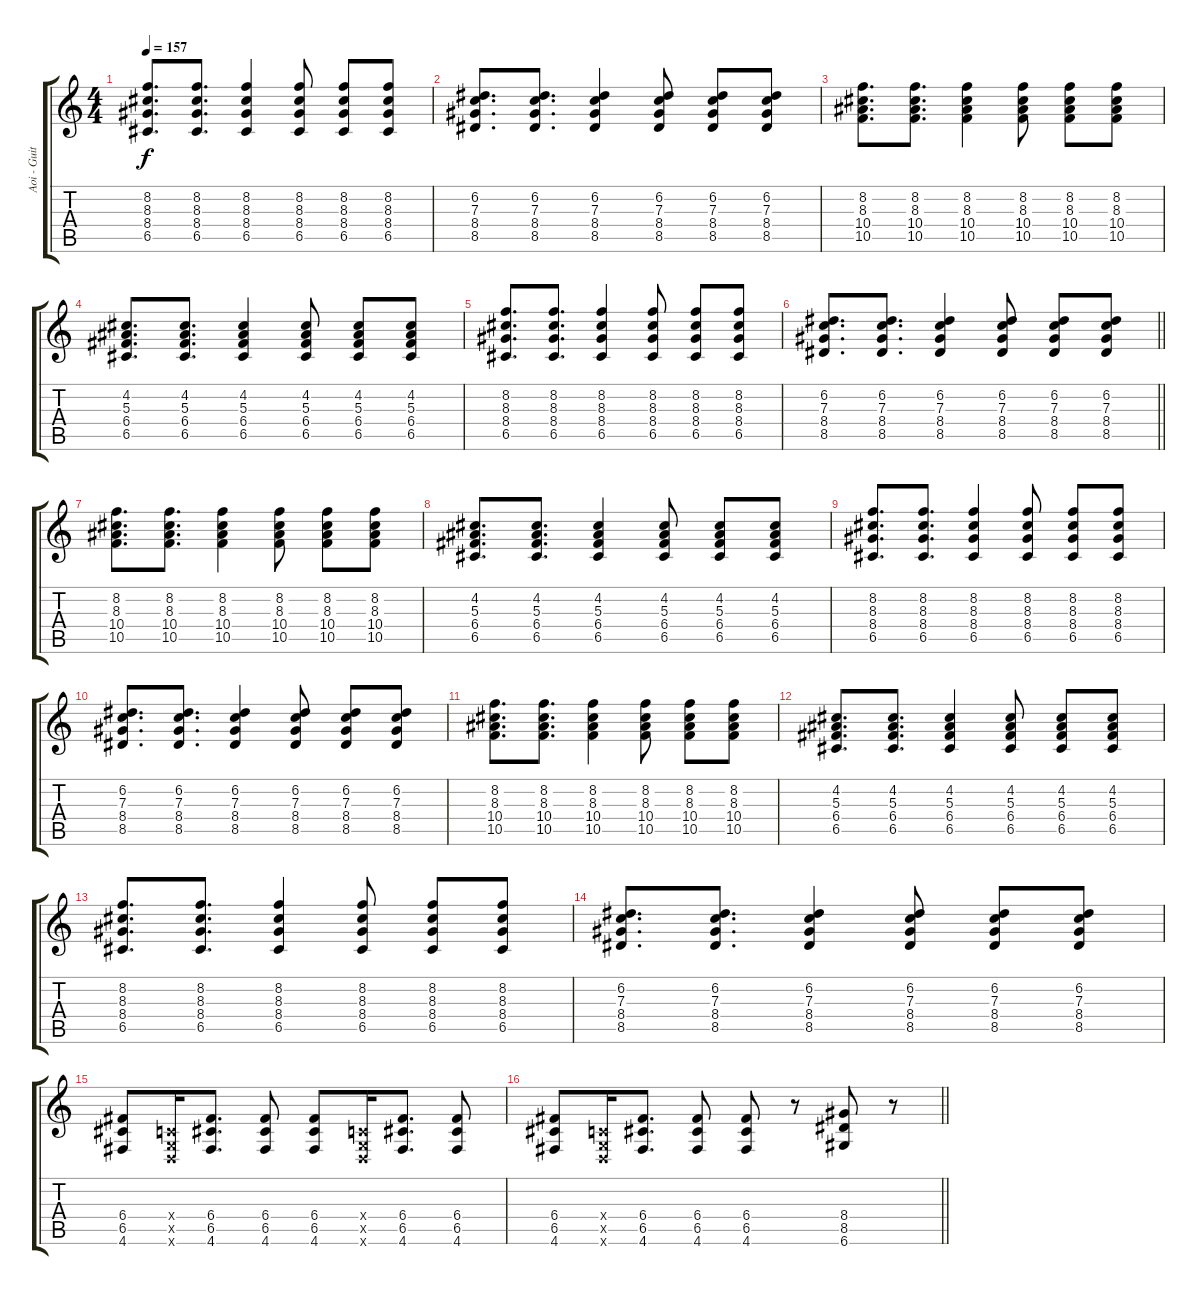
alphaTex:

\track ("Aoi - Guitar 2" "Aoi - Guit") {instrument overdrivenguitar}
\staff {score tabs}
\tuning (D4 A3 F3 C3 G2 D2) {hide}
\ts (4 4)
\tempo 157
\clef g2
\ks c
(8.2 8.3 8.4 6.5).8{d dy f} (8.2 8.3 8.4 6.5).8{d} (8.2 8.3 8.4 6.5).4 (8.2 8.3 8.4 6.5).8 (8.2 8.3 8.4 6.5).8 (8.2 8.3 8.4 6.5).8 |
(6.2 7.3 8.4 8.5).8{d} (6.2 7.3 8.4 8.5).8{d} (6.2 7.3 8.4 8.5).4 (6.2 7.3 8.4 8.5).8 (6.2 7.3 8.4 8.5).8 (6.2 7.3 8.4 8.5).8 |
(8.2 8.3 10.4 10.5).8{d} (8.2 8.3 10.4 10.5).8{d} (8.2 8.3 10.4 10.5).4 (8.2 8.3 10.4 10.5).8 (8.2 8.3 10.4 10.5).8 (8.2 8.3 10.4 10.5).8 |
(4.2 5.3 6.4 6.5).8{d} (4.2 5.3 6.4 6.5).8{d} (4.2 5.3 6.4 6.5).4 (4.2 5.3 6.4 6.5).8 (4.2 5.3 6.4 6.5).8 (4.2 5.3 6.4 6.5).8 |
(8.2 8.3 8.4 6.5).8{d} (8.2 8.3 8.4 6.5).8{d} (8.2 8.3 8.4 6.5).4 (8.2 8.3 8.4 6.5).8 (8.2 8.3 8.4 6.5).8 (8.2 8.3 8.4 6.5).8 |
\barLineRight lightlight
(6.2 7.3 8.4 8.5).8{d} (6.2 7.3 8.4 8.5).8{d} (6.2 7.3 8.4 8.5).4 (6.2 7.3 8.4 8.5).8 (6.2 7.3 8.4 8.5).8 (6.2 7.3 8.4 8.5).8 |
\section ("" "")
(8.2 8.3 10.4 10.5).8{d} (8.2 8.3 10.4 10.5).8{d} (8.2 8.3 10.4 10.5).4 (8.2 8.3 10.4 10.5).8 (8.2 8.3 10.4 10.5).8 (8.2 8.3 10.4 10.5).8 |
(4.2 5.3 6.4 6.5).8{d} (4.2 5.3 6.4 6.5).8{d} (4.2 5.3 6.4 6.5).4 (4.2 5.3 6.4 6.5).8 (4.2 5.3 6.4 6.5).8 (4.2 5.3 6.4 6.5).8 |
(8.2 8.3 8.4 6.5).8{d} (8.2 8.3 8.4 6.5).8{d} (8.2 8.3 8.4 6.5).4 (8.2 8.3 8.4 6.5).8 (8.2 8.3 8.4 6.5).8 (8.2 8.3 8.4 6.5).8 |
(6.2 7.3 8.4 8.5).8{d} (6.2 7.3 8.4 8.5).8{d} (6.2 7.3 8.4 8.5).4 (6.2 7.3 8.4 8.5).8 (6.2 7.3 8.4 8.5).8 (6.2 7.3 8.4 8.5).8 |
(8.2 8.3 10.4 10.5).8{d} (8.2 8.3 10.4 10.5).8{d} (8.2 8.3 10.4 10.5).4 (8.2 8.3 10.4 10.5).8 (8.2 8.3 10.4 10.5).8 (8.2 8.3 10.4 10.5).8 |
(4.2 5.3 6.4 6.5).8{d} (4.2 5.3 6.4 6.5).8{d} (4.2 5.3 6.4 6.5).4 (4.2 5.3 6.4 6.5).8 (4.2 5.3 6.4 6.5).8 (4.2 5.3 6.4 6.5).8 |
(8.2 8.3 8.4 6.5).8{d} (8.2 8.3 8.4 6.5).8{d} (8.2 8.3 8.4 6.5).4 (8.2 8.3 8.4 6.5).8 (8.2 8.3 8.4 6.5).8 (8.2 8.3 8.4 6.5).8 |
(6.2 7.3 8.4 8.5).8{d} (6.2 7.3 8.4 8.5).8{d} (6.2 7.3 8.4 8.5).4 (6.2 7.3 8.4 8.5).8 (6.2 7.3 8.4 8.5).8 (6.2 7.3 8.4 8.5).8 |
(6.4 6.5 4.6).8 (0.4{x} 0.5{x} 0.6{x}).16 (6.4 6.5 4.6).8{d} (6.4 6.5 4.6).8 (6.4 6.5 4.6).8 (0.4{x} 0.5{x} 0.6{x}).16 (6.4 6.5 4.6).8{d} (6.4 6.5 4.6).8 |
\barLineRight lightlight
(6.4 6.5 4.6).8 (0.4{x} 0.5{x} 0.6{x}).16 (6.4 6.5 4.6).8{d} (6.4 6.5 4.6).8 (6.4 6.5 4.6).8 r.8 (8.4 8.5 6.6).8 r.8
